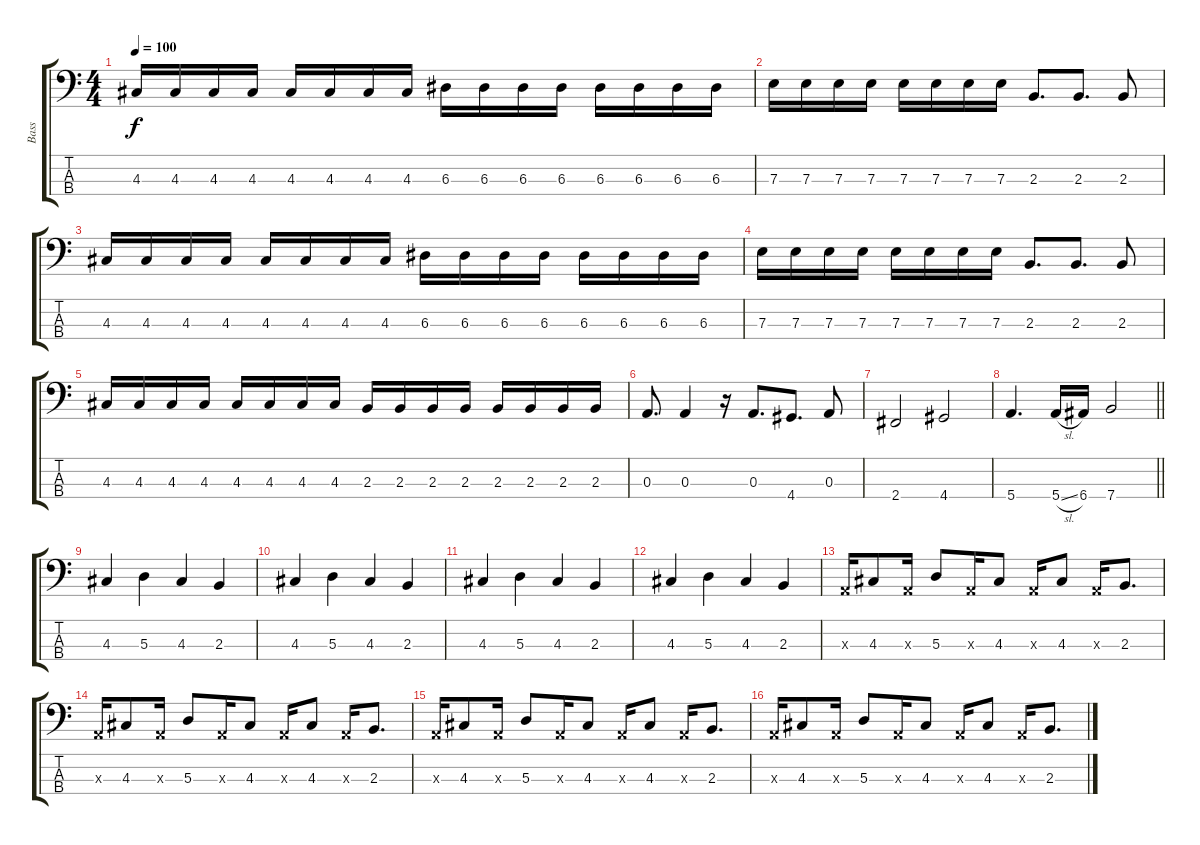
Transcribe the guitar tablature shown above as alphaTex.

\track ("Bass" "Bass") {instrument electricbassfinger}
\staff {score tabs}
\tuning (G2 D2 A1 E1) {hide}
\ts (4 4)
\tempo 100
\clef f4
\ks c
4.3.16{dy f} 4.3.16 4.3.16 4.3.16 4.3.16 4.3.16 4.3.16 4.3.16 6.3.16 6.3.16 6.3.16 6.3.16 6.3.16 6.3.16 6.3.16 6.3.16 |
7.3.16 7.3.16 7.3.16 7.3.16 7.3.16 7.3.16 7.3.16 7.3.16 2.3.8{d} 2.3.8{d} 2.3.8 |
4.3.16 4.3.16 4.3.16 4.3.16 4.3.16 4.3.16 4.3.16 4.3.16 6.3.16 6.3.16 6.3.16 6.3.16 6.3.16 6.3.16 6.3.16 6.3.16 |
7.3.16 7.3.16 7.3.16 7.3.16 7.3.16 7.3.16 7.3.16 7.3.16 2.3.8{d} 2.3.8{d} 2.3.8 |
4.3.16 4.3.16 4.3.16 4.3.16 4.3.16 4.3.16 4.3.16 4.3.16 2.3.16 2.3.16 2.3.16 2.3.16 2.3.16 2.3.16 2.3.16 2.3.16 |
0.3.8{d} 0.3.4 r.16 0.3.8{d} 4.4.8{d} 0.3.8 |
2.4.2 4.4.2 |
\barLineRight lightlight
5.4.4{d} 5.4{sl}.16 6.4.16 7.4.2 |
4.3.4 5.3.4 4.3.4 2.3.4 |
4.3.4 5.3.4 4.3.4 2.3.4 |
4.3.4 5.3.4 4.3.4 2.3.4 |
4.3.4 5.3.4 4.3.4 2.3.4 |
0.3{x}.16 4.3.8 0.3{x}.16 5.3.8 0.3{x}.16 4.3.8 0.3{x}.16 4.3.8 0.3{x}.16 2.3.8{d} |
0.3{x}.16 4.3.8 0.3{x}.16 5.3.8 0.3{x}.16 4.3.8 0.3{x}.16 4.3.8 0.3{x}.16 2.3.8{d} |
0.3{x}.16 4.3.8 0.3{x}.16 5.3.8 0.3{x}.16 4.3.8 0.3{x}.16 4.3.8 0.3{x}.16 2.3.8{d} |
0.3{x}.16 4.3.8 0.3{x}.16 5.3.8 0.3{x}.16 4.3.8 0.3{x}.16 4.3.8 0.3{x}.16 2.3.8{d}
